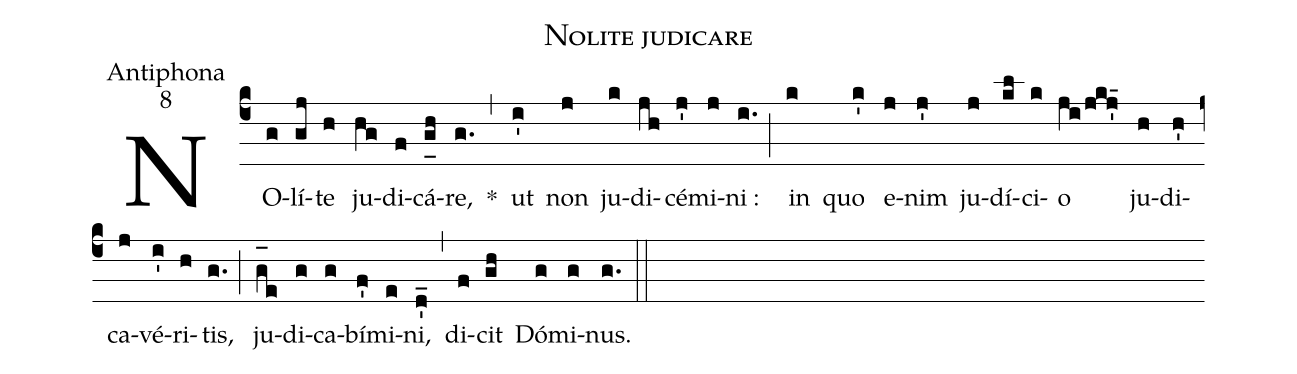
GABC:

name:Nolite judicare;
office-part:Antiphona;
mode:8;
%%
(c4) NO(g)lí(gj)te(h) ju(hg)di(f)cá(g_[uh:l]h)re,(g.) *(,) ut(i') non(j) ju(k)di(jh)cé(j')mi(j)ni :(i.) (;) in(k) quo(k') e(j)nim(j') ju(j)dí(kl)ci(k)o(ji/jkj'_15) ju(h)di(h')ca(j)vé(i')ri(h)tis,(g.) (;) ju(g_[oh:h]e)di(g)ca(g)bí(f')mi(e)ni,(d'_) (,) di(f)cit(gh) Dó(g)mi(g)nus.(g.) (::)
